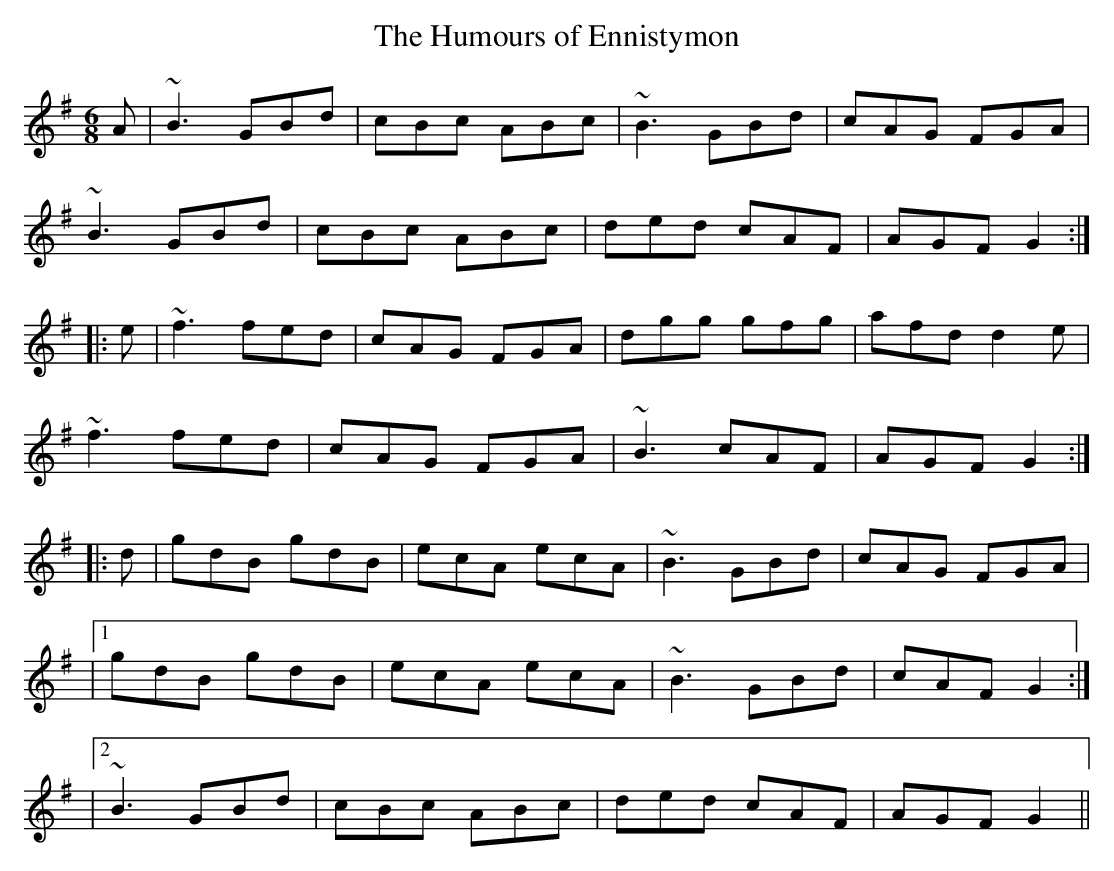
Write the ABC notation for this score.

X:1
T:The Humours of Ennistymon
M:6/8
K:G
A|~B3 GBd|cBc ABc|~B3 GBd|cAG FGA|
~B3 GBd|cBc ABc|ded cAF|AGF G2:|
|:e|~f3 fed|cAG FGA|dgg gfg|afd d2e|
~f3 fed|cAG FGA|~B3 cAF|AGF G2:|
|:d|gdB gdB|ecA ecA|~B3 GBd|cAG FGA|
|1 gdB gdB|ecA ecA| ~B3 GBd|cAF G2:|
|2 ~B3 GBd|cBc ABc|ded cAF|AGF G2||
